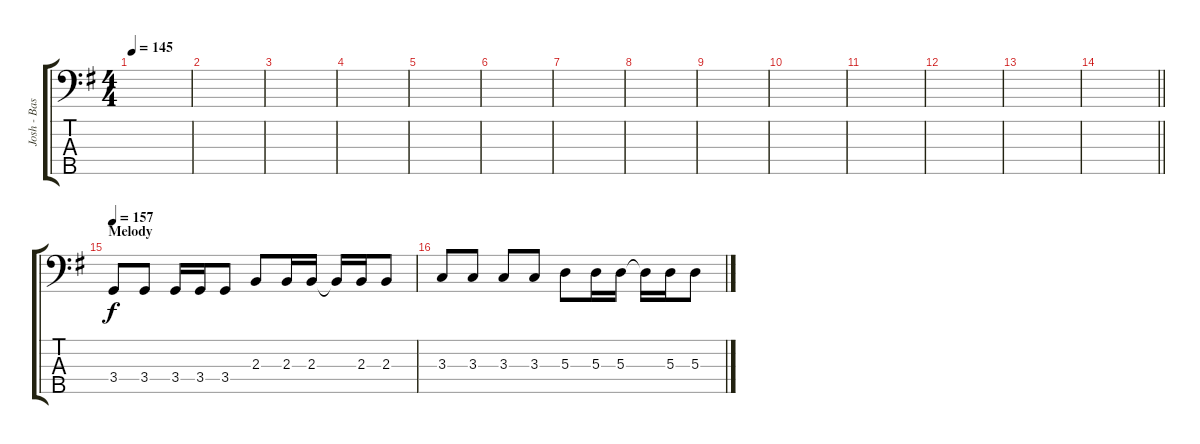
\track ("Josh - Bass" "Josh - Bas") {instrument electricbassfinger}
\staff {score tabs}
\tuning (G2 D2 A1 E1 B0) {hide}
\ts (4 4)
\tempo 145
\clef f4
\ks g
|
|
|
|
|
|
|
|
|
|
|
|
|
\barLineRight lightlight
|
\section ("" "Melody")
\tempo 157
3.4.8 3.4.8 3.4.16 3.4.16 3.4.8 2.3.8 2.3.16 2.3.16 2.3{t}.16 2.3.16 2.3.8 |
3.3.8 3.3.8 3.3.8 3.3.8 5.3.8 5.3.16 5.3.16 5.3{t}.16 5.3.16 5.3.8
